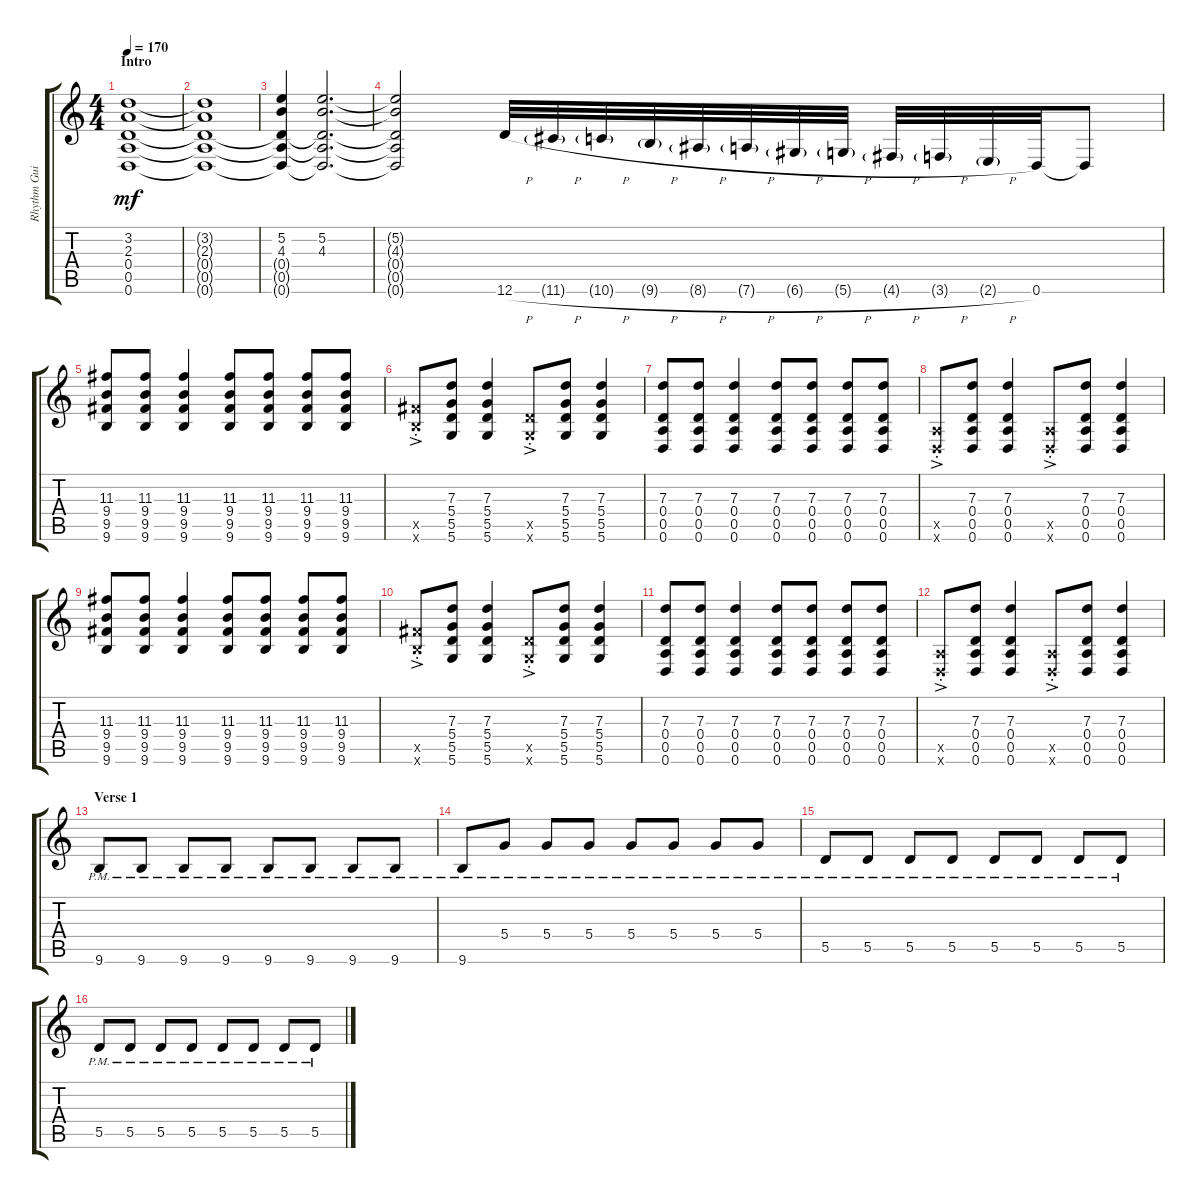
\track ("Rhythm Guitar (Heath Saraceno)" "Rhythm Gui") {instrument distortionguitar}
\staff {score tabs}
\tuning (E4 B3 G3 D3 A2 D2) {hide}
\ts (4 4)
\section ("" "Intro")
\tempo 170
\clef g2
\ks c
(3.2 2.3 0.4 0.5 0.6).1{dy mf instrument distortionguitar} |
(3.2{t} 2.3{t} 0.4{t} 0.5{t} 0.6{t}).1 |
(5.2 4.3 0.4{t} 0.5{t} 0.6{t}).4 (5.2 4.3 0.4{t} 0.5{t} 0.6{t}).2{d} |
(5.2{t} 4.3{t} 0.4{t} 0.5{t} 0.6{t}).2 12.6{h}.32 11.6{h g}.32 10.6{h g}.32 9.6{h g}.32 8.6{h g}.32 7.6{h g}.32 6.6{h g}.32 5.6{h g}.32 4.6{h g}.32 3.6{h g}.32 2.6{h g}.32 0.6.32 0.6{t}.8 |
(11.3 9.4 9.5 9.6).8 (11.3 9.4 9.5 9.6).8 (11.3 9.4 9.5 9.6).4 (11.3 9.4 9.5 9.6).8 (11.3 9.4 9.5 9.6).8 (11.3 9.4 9.5 9.6).8 (11.3 9.4 9.5 9.6).8 |
(9.5{ac st x} 9.6{ac st x}).8 (7.3 5.4 5.5 5.6).8 (7.3 5.4 5.5 5.6).4 (5.5{ac st x} 5.6{ac st x}).8 (7.3 5.4 5.5 5.6).8 (7.3 5.4 5.5 5.6).4 |
(7.3 0.4 0.5 0.6).8 (7.3 0.4 0.5 0.6).8 (7.3 0.4 0.5 0.6).4 (7.3 0.4 0.5 0.6).8 (7.3 0.4 0.5 0.6).8 (7.3 0.4 0.5 0.6).8 (7.3 0.4 0.5 0.6).8 |
(0.5{ac st x} 0.6{ac st x}).8 (7.3 0.4 0.5 0.6).8 (7.3 0.4 0.5 0.6).4 (0.5{ac st x} 0.6{ac st x}).8 (7.3 0.4 0.5 0.6).8 (7.3 0.4 0.5 0.6).4 |
(11.3 9.4 9.5 9.6).8 (11.3 9.4 9.5 9.6).8 (11.3 9.4 9.5 9.6).4 (11.3 9.4 9.5 9.6).8 (11.3 9.4 9.5 9.6).8 (11.3 9.4 9.5 9.6).8 (11.3 9.4 9.5 9.6).8 |
(9.5{ac st x} 9.6{ac st x}).8 (7.3 5.4 5.5 5.6).8 (7.3 5.4 5.5 5.6).4 (5.5{ac st x} 5.6{ac st x}).8 (7.3 5.4 5.5 5.6).8 (7.3 5.4 5.5 5.6).4 |
(7.3 0.4 0.5 0.6).8 (7.3 0.4 0.5 0.6).8 (7.3 0.4 0.5 0.6).4 (7.3 0.4 0.5 0.6).8 (7.3 0.4 0.5 0.6).8 (7.3 0.4 0.5 0.6).8 (7.3 0.4 0.5 0.6).8 |
(0.5{ac st x} 0.6{ac st x}).8 (7.3 0.4 0.5 0.6).8 (7.3 0.4 0.5 0.6).4 (0.5{ac st x} 0.6{ac st x}).8 (7.3 0.4 0.5 0.6).8 (7.3 0.4 0.5 0.6).4{balance 13} |
\section ("" "Verse 1")
9.6{pm}.8{volume 11} 9.6{pm}.8 9.6{pm}.8 9.6{pm}.8 9.6{pm}.8 9.6{pm}.8 9.6{pm}.8 9.6{pm}.8 |
9.6{pm}.8 5.4{pm}.8 5.4{pm}.8 5.4{pm}.8 5.4{pm}.8 5.4{pm}.8 5.4{pm}.8 5.4{pm}.8 |
5.5{pm}.8 5.5{pm}.8 5.5{pm}.8 5.5{pm}.8 5.5{pm}.8 5.5{pm}.8 5.5{pm}.8 5.5{pm}.8 |
5.5{pm}.8 5.5{pm}.8 5.5{pm}.8 5.5{pm}.8 5.5{pm}.8 5.5{pm}.8 5.5{pm}.8 5.5{pm}.8
